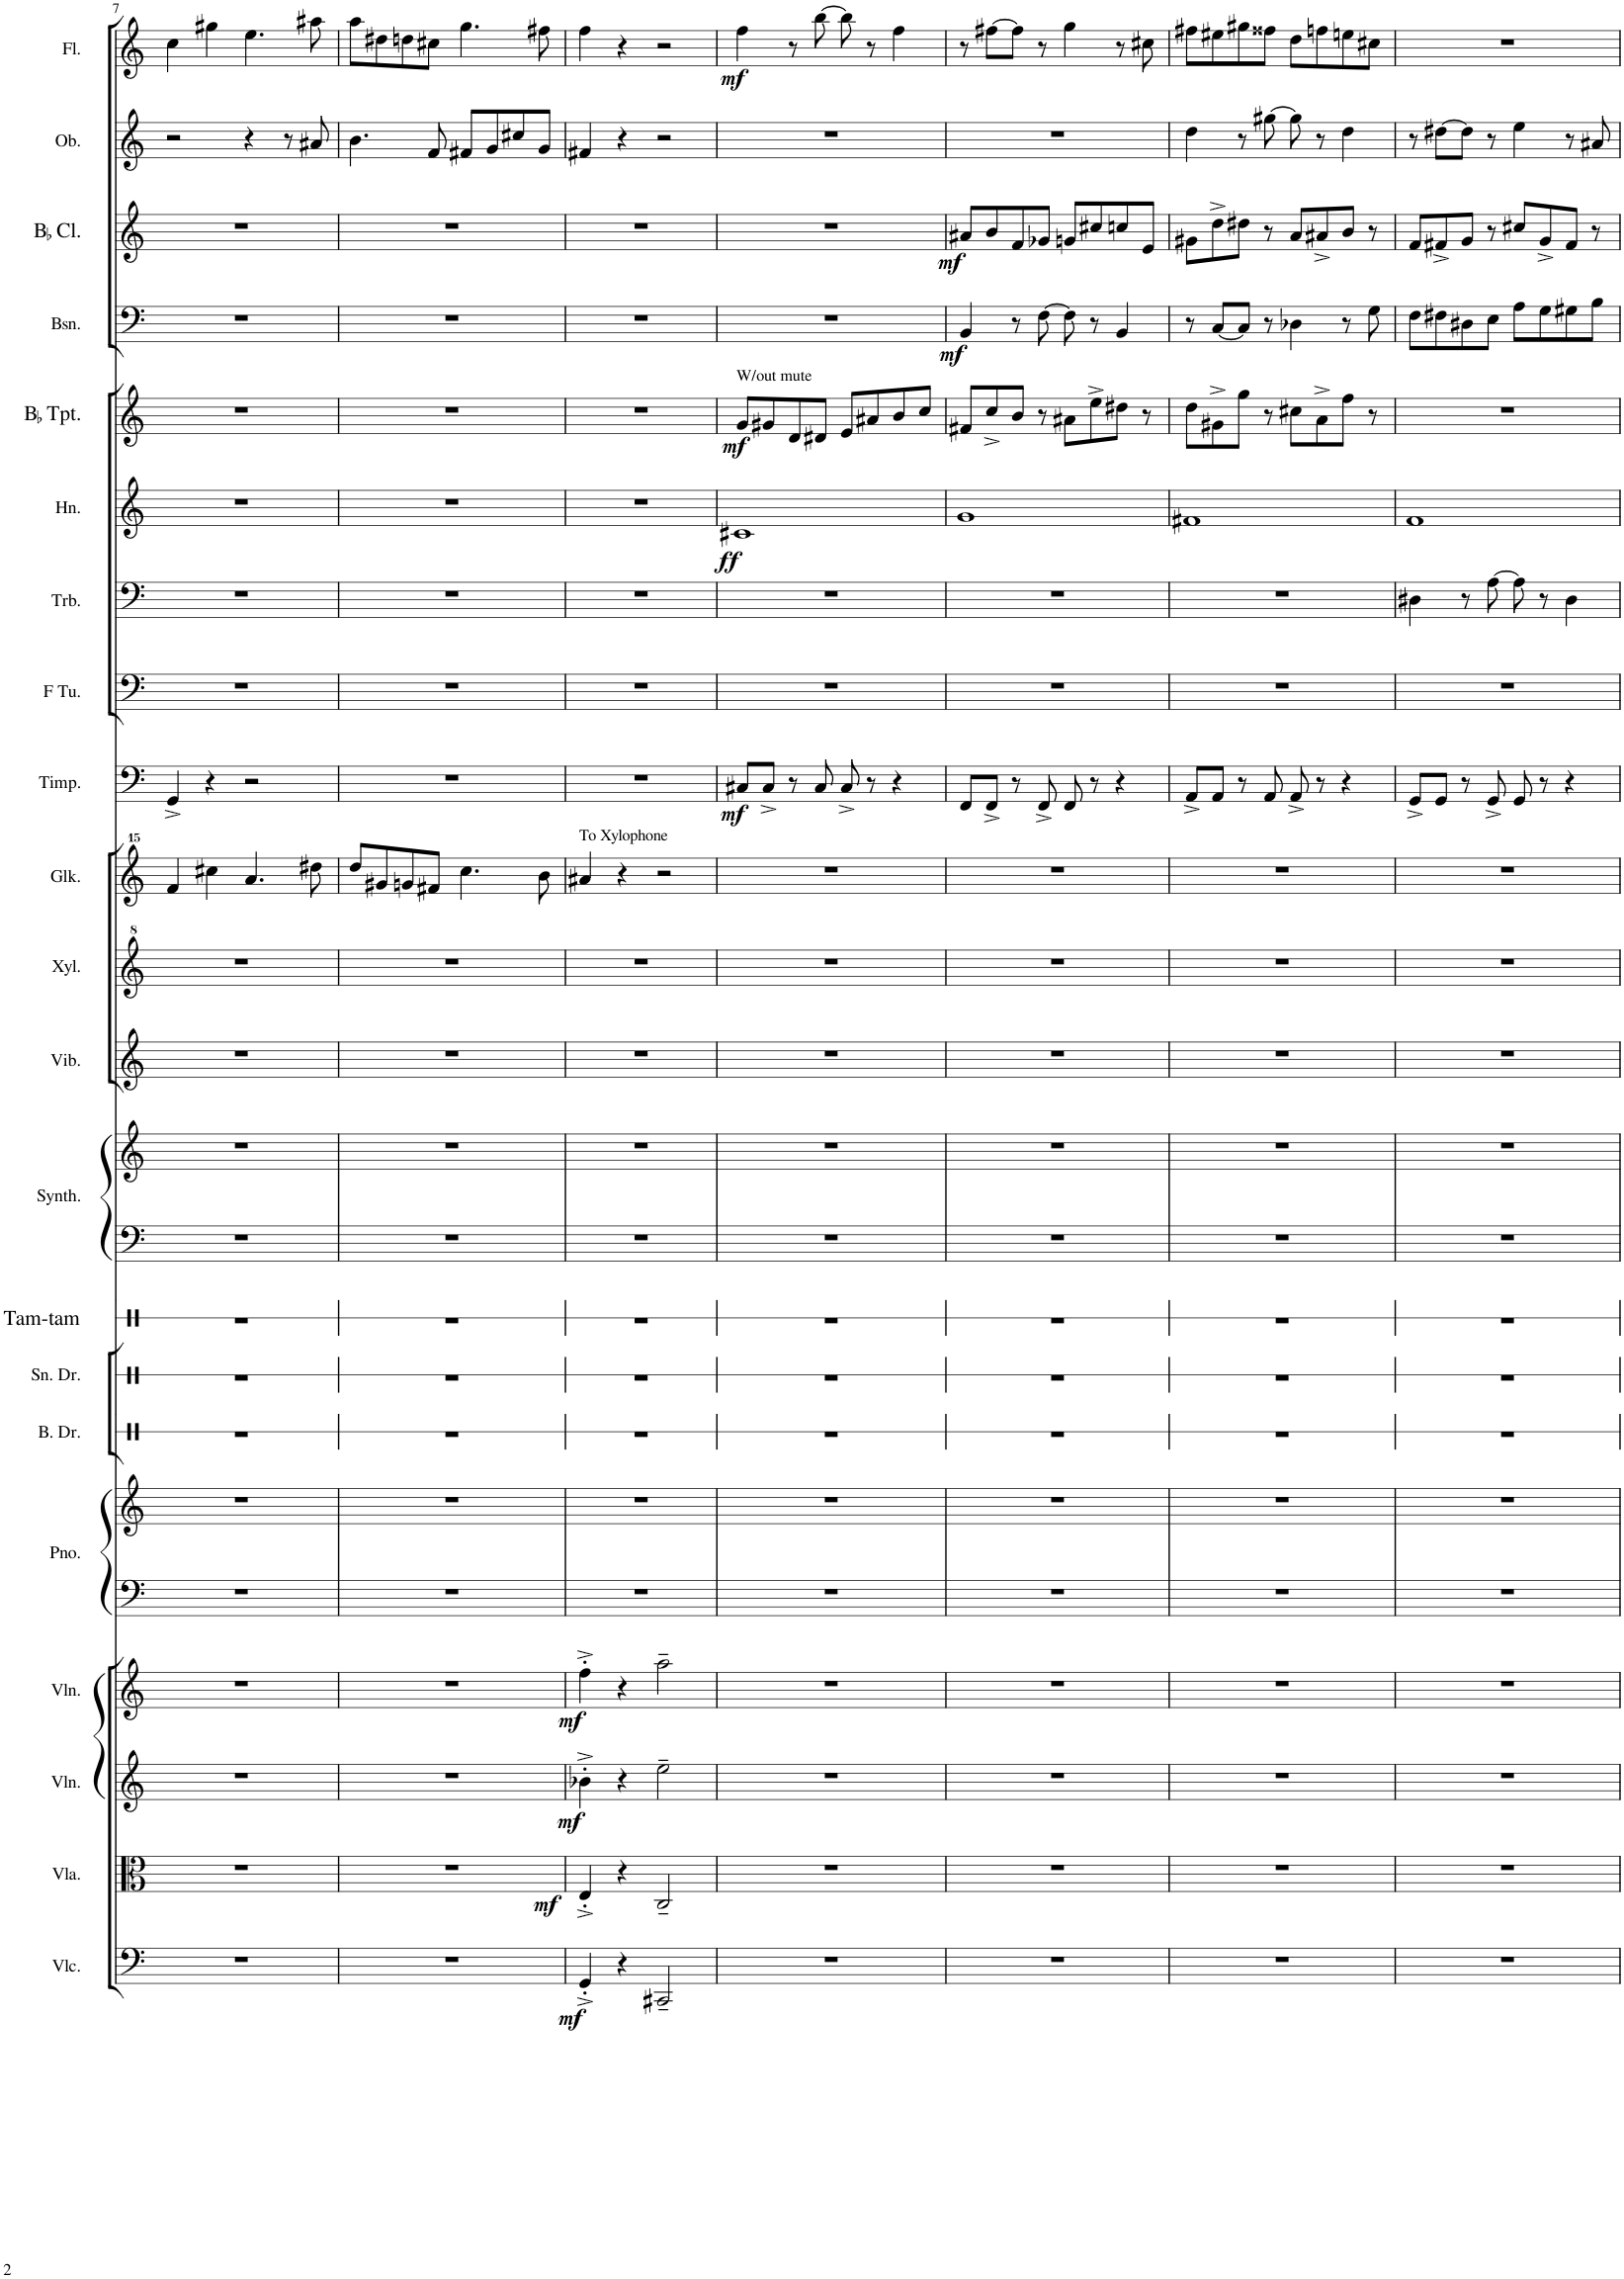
**kern	**dynam	**kern	**dynam	**kern	**dynam	**kern	**dynam	**kern	**kern	**kern	**kern	**kern	**kern	**kern	**kern	**kern	**kern	**kern	**dynam	**kern	**kern	**kern	**dynam	**kern	**dynam	**kern	**dynam	**kern	**dynam	**kern	**kern	**dynam
*part21	*part21	*part20	*part20	*part19	*part19	*part18	*part18	*part17	*part17	*part16	*part15	*part14	*part13	*part13	*part12	*part11	*part10	*part9	*part9	*part8	*part7	*part6	*part6	*part5	*part5	*part4	*part4	*part3	*part3	*part2	*part1	*part1
*staff23	*staff23	*staff22	*staff22	*staff21	*staff21	*staff20	*staff20	*staff19	*staff18	*staff17	*staff16	*staff15	*staff14	*staff13	*staff12	*staff11	*staff10	*staff9	*staff9	*staff8	*staff7	*staff6	*staff6	*staff5	*staff5	*staff4	*staff4	*staff3	*staff3	*staff2	*staff1	*staff1
*I"Violoncello	*	*I"Viola	*	*I"Violin	*	*I"Violin	*	*I"Piano	*	*I"Bass Drum	*I"Snare Drum	*I"Tam-tam	*I"Keyboard Synthesizer	*	*I"Vibraphone	*I"Xylophone	*I"Mallets (One Player) Glockenspiel	*I"Timpani	*	*I"F Tuba	*I"Trombone	*I"Horn	*	*I"BaccidentalFlat Trumpet	*	*I"Bassoon	*	*I"BaccidentalFlat Clarinet	*	*I"Oboe	*I"Flute	*
*I'Vlc.	*	*I'Vla.	*	*I'Vln.	*	*I'Vln.	*	*I'Pno.	*	*I'B. Dr.	*I'Sn. Dr.	*I'Tam-tam	*I'Synth.	*	*I'Vib.	*I'Xyl.	*I'Glk.	*I'Timp.	*	*I'F Tu.	*I'Trb.	*I'Hn.	*	*I'BaccidentalFlat Tpt.	*	*I'Bsn.	*	*I'BaccidentalFlat Cl.	*	*I'Ob.	*I'Fl.	*
!!LO:PB:g=z
*clefF4	*	*clefC3	*	*clefG2	*	*clefG2	*	*clefF4	*clefG2	*clefX	*clefX	*clefX	*clefF4	*clefG2	*clefG2	*clefG^2	*clefG^^2	*clefF4	*	*clefF4	*clefF4	*clefG2	*	*clefG2	*	*clefF4	*	*clefG2	*	*clefG2	*clefG2	*
*	*	*	*	*	*	*	*	*	*	*	*	*	*	*	*	*	*	*	*	*	*	*ITrd4c7	*	*ITrd1c2	*	*	*	*ITrd1c2	*	*	*	*
*k[]	*	*k[]	*	*k[]	*	*k[]	*	*k[]	*k[]	*k[]	*k[]	*k[]	*k[]	*k[]	*k[]	*k[]	*k[]	*k[]	*	*k[]	*k[]	*k[]	*	*k[]	*	*k[]	*	*k[]	*	*k[]	*k[]	*
*M4/4	*	*M4/4	*	*M4/4	*	*M4/4	*	*M4/4	*M4/4	*M4/4	*M4/4	*M4/4	*M4/4	*M4/4	*M4/4	*M4/4	*M4/4	*M4/4	*	*M4/4	*M4/4	*M4/4	*	*M4/4	*	*M4/4	*	*M4/4	*	*M4/4	*M4/4	*
=7	=7	=7	=7	=7	=7	=7	=7	=7	=7	=7	=7	=7	=7	=7	=7	=7	=7	=7	=7	=7	=7	=7	=7	=7	=7	=7	=7	=7	=7	=7	=7	=7
1r	.	1r	.	1r	.	1r	.	1r	1r	1r	1r	1r	1r	1r	1r	1r	4fff/	4GG^/	.	1r	1r	1r	.	1r	.	1r	.	1r	.	2r	4cc\	.
.	.	.	.	.	.	.	.	.	.	.	.	.	.	.	.	.	4cccc#X\	4r	.	.	.	.	.	.	.	.	.	.	.	.	4gg#X\	.
.	.	.	.	.	.	.	.	.	.	.	.	.	.	.	.	.	4.aaa/	2r	.	.	.	.	.	.	.	.	.	.	.	4r	4.ee\	.
.	.	.	.	.	.	.	.	.	.	.	.	.	.	.	.	.	.	.	.	.	.	.	.	.	.	.	.	.	.	8r	.	.
.	.	.	.	.	.	.	.	.	.	.	.	.	.	.	.	.	8dddd#X\	.	.	.	.	.	.	.	.	.	.	.	.	8a#X/	8aa#X\	.
=8	=8	=8	=8	=8	=8	=8	=8	=8	=8	=8	=8	=8	=8	=8	=8	=8	=8	=8	=8	=8	=8	=8	=8	=8	=8	=8	=8	=8	=8	=8	=8	=8
1r	.	1r	.	1r	.	1r	.	1r	1r	1r	1r	1r	1r	1r	1r	1r	8dddd/L	1r	.	1r	1r	1r	.	1r	.	1r	.	1r	.	4.b\	8aa\L	.
.	.	.	.	.	.	.	.	.	.	.	.	.	.	.	.	.	8ggg#X/	.	.	.	.	.	.	.	.	.	.	.	.	.	8dd#X\	.
.	.	.	.	.	.	.	.	.	.	.	.	.	.	.	.	.	8gggn/	.	.	.	.	.	.	.	.	.	.	.	.	.	8ddn\	.
.	.	.	.	.	.	.	.	.	.	.	.	.	.	.	.	.	8fff#X/J	.	.	.	.	.	.	.	.	.	.	.	.	8f/	8cc#X\J	.
.	.	.	.	.	.	.	.	.	.	.	.	.	.	.	.	.	4.cccc\	.	.	.	.	.	.	.	.	.	.	.	.	8f#X/L	4.gg\	.
.	.	.	.	.	.	.	.	.	.	.	.	.	.	.	.	.	.	.	.	.	.	.	.	.	.	.	.	.	.	8g/	.	.
.	.	.	.	.	.	.	.	.	.	.	.	.	.	.	.	.	.	.	.	.	.	.	.	.	.	.	.	.	.	8cc#X/	.	.
.	.	.	.	.	.	.	.	.	.	.	.	.	.	.	.	.	8bbb\	.	.	.	.	.	.	.	.	.	.	.	.	8g/J	8ff#X\	.
=9	=9	=9	=9	=9	=9	=9	=9	=9	=9	=9	=9	=9	=9	=9	=9	=9	=9	=9	=9	=9	=9	=9	=9	=9	=9	=9	=9	=9	=9	=9	=9	=9
!	!	!	!	!	!	!	!	!	!	!	!	!	!	!	!	!	!LO:TX:a:t=To Xylophone	!	!	!	!	!	!	!	!	!	!	!	!	!	!	!
!	!LO:DY:b	!	!LO:DY:b	!	!LO:DY:b	!	!LO:DY:b	!	!	!	!	!	!	!	!	!	!	!	!	!	!	!	!	!	!	!	!	!	!	!	!	!
4GG'^/	mf	4E'^/	mf	4b-X'^\	mf	4ff'^\	mf	1r	1r	1r	1r	1r	1r	1r	1r	1r	4aaa#X/	1r	.	1r	1r	1r	.	1r	.	1r	.	1r	.	4f#X/	4ff\	.
4r	.	4r	.	4r	.	4r	.	.	.	.	.	.	.	.	.	.	4r	.	.	.	.	.	.	.	.	.	.	.	.	4r	4r	.
2CC#X~/	.	2C~/	.	2ee~\	.	2aa~\	.	.	.	.	.	.	.	.	.	.	2r	.	.	.	.	.	.	.	.	.	.	.	.	2r	2r	.
=10	=10	=10	=10	=10	=10	=10	=10	=10	=10	=10	=10	=10	=10	=10	=10	=10	=10	=10	=10	=10	=10	=10	=10	=10	=10	=10	=10	=10	=10	=10	=10	=10
!	!	!	!	!	!	!	!	!	!	!	!	!	!	!	!	!	!	!	!	!	!	!	!	!LO:TX:a:t=W/out mute	!	!	!	!	!	!	!	!
!	!	!	!	!	!	!	!	!	!	!	!	!	!	!	!	!	!	!	!LO:DY:b	!	!	!	!LO:DY:b	!	!LO:DY:b	!	!	!	!	!	!	!LO:DY:b
1r	.	1r	.	1r	.	1r	.	1r	1r	1r	1r	1r	1r	1r	1r	1r	1r	8C#X/L	mf	1r	1r	1c#X	ff	8g/L	mf	1r	.	1r	.	1r	4ff\	mf
.	.	.	.	.	.	.	.	.	.	.	.	.	.	.	.	.	.	8C#^/J	.	.	.	.	.	8g#X/	.	.	.	.	.	.	.	.
.	.	.	.	.	.	.	.	.	.	.	.	.	.	.	.	.	.	8r	.	.	.	.	.	8d/	.	.	.	.	.	.	8r	.
.	.	.	.	.	.	.	.	.	.	.	.	.	.	.	.	.	.	8C#/	.	.	.	.	.	8d#X/J	.	.	.	.	.	.	[8bb\	.
.	.	.	.	.	.	.	.	.	.	.	.	.	.	.	.	.	.	8C#^/	.	.	.	.	.	8e/L	.	.	.	.	.	.	8bb\]	.
.	.	.	.	.	.	.	.	.	.	.	.	.	.	.	.	.	.	8r	.	.	.	.	.	8a#X/	.	.	.	.	.	.	8r	.
.	.	.	.	.	.	.	.	.	.	.	.	.	.	.	.	.	.	4r	.	.	.	.	.	8b/	.	.	.	.	.	.	4ff\	.
.	.	.	.	.	.	.	.	.	.	.	.	.	.	.	.	.	.	.	.	.	.	.	.	8cc/J	.	.	.	.	.	.	.	.
=11	=11	=11	=11	=11	=11	=11	=11	=11	=11	=11	=11	=11	=11	=11	=11	=11	=11	=11	=11	=11	=11	=11	=11	=11	=11	=11	=11	=11	=11	=11	=11	=11
!	!	!	!	!	!	!	!	!	!	!	!	!	!	!	!	!	!	!	!	!	!	!	!	!	!	!	!LO:DY:b	!	!LO:DY:b	!	!	!
1r	.	1r	.	1r	.	1r	.	1r	1r	1r	1r	1r	1r	1r	1r	1r	1r	8FF/L	.	1r	1r	1g	.	8f#X/L	.	4BB/	mf	8a#X/L	mf	1r	8r	.
.	.	.	.	.	.	.	.	.	.	.	.	.	.	.	.	.	.	8FF^/J	.	.	.	.	.	8cc^/	.	.	.	8b/	.	.	[8ff#X\L	.
.	.	.	.	.	.	.	.	.	.	.	.	.	.	.	.	.	.	8r	.	.	.	.	.	8b/J	.	8r	.	8f/	.	.	8ff#\J]	.
.	.	.	.	.	.	.	.	.	.	.	.	.	.	.	.	.	.	8FF^/	.	.	.	.	.	8r	.	[8F\	.	8g-X/J	.	.	8r	.
.	.	.	.	.	.	.	.	.	.	.	.	.	.	.	.	.	.	8FF/	.	.	.	.	.	8a#X\L	.	8F\]	.	8gn/L	.	.	4gg\	.
.	.	.	.	.	.	.	.	.	.	.	.	.	.	.	.	.	.	8r	.	.	.	.	.	8ee^\	.	8r	.	8cc#X/	.	.	.	.
.	.	.	.	.	.	.	.	.	.	.	.	.	.	.	.	.	.	4r	.	.	.	.	.	8dd#X\J	.	4BB/	.	8ccn/	.	.	8r	.
.	.	.	.	.	.	.	.	.	.	.	.	.	.	.	.	.	.	.	.	.	.	.	.	8r	.	.	.	8e/J	.	.	8cc#X\	.
=12	=12	=12	=12	=12	=12	=12	=12	=12	=12	=12	=12	=12	=12	=12	=12	=12	=12	=12	=12	=12	=12	=12	=12	=12	=12	=12	=12	=12	=12	=12	=12	=12
1r	.	1r	.	1r	.	1r	.	1r	1r	1r	1r	1r	1r	1r	1r	1r	1r	8AA^/L	.	1r	1r	1f#X	.	8dd\L	.	8r	.	8g#X\L	.	4dd\	8ff#X\L	.
.	.	.	.	.	.	.	.	.	.	.	.	.	.	.	.	.	.	8AA/J	.	.	.	.	.	8g#X^\	.	[8C/L	.	8dd^\	.	.	8ee#X\	.
.	.	.	.	.	.	.	.	.	.	.	.	.	.	.	.	.	.	8r	.	.	.	.	.	8gg\J	.	8C/J]	.	8dd#X\J	.	8r	8gg#X\	.
.	.	.	.	.	.	.	.	.	.	.	.	.	.	.	.	.	.	8AA/	.	.	.	.	.	8r	.	8r	.	8r	.	[8gg#X\	8ff##X\J	.
.	.	.	.	.	.	.	.	.	.	.	.	.	.	.	.	.	.	8AA^/	.	.	.	.	.	8cc#X\L	.	4D-X\	.	8a/L	.	8gg#\]	8dd\L	.
.	.	.	.	.	.	.	.	.	.	.	.	.	.	.	.	.	.	8r	.	.	.	.	.	8a^\	.	.	.	8a#X^/	.	8r	8ffn\	.
.	.	.	.	.	.	.	.	.	.	.	.	.	.	.	.	.	.	4r	.	.	.	.	.	8ff\J	.	8r	.	8b/J	.	4dd\	8een\	.
.	.	.	.	.	.	.	.	.	.	.	.	.	.	.	.	.	.	.	.	.	.	.	.	8r	.	8G\	.	8r	.	.	8cc#X\J	.
=13	=13	=13	=13	=13	=13	=13	=13	=13	=13	=13	=13	=13	=13	=13	=13	=13	=13	=13	=13	=13	=13	=13	=13	=13	=13	=13	=13	=13	=13	=13	=13	=13
1r	.	1r	.	1r	.	1r	.	1r	1r	1r	1r	1r	1r	1r	1r	1r	1r	8GG^/L	.	1r	4D#X\	1f	.	1r	.	8F\L	.	8f/L	.	8r	1r	.
.	.	.	.	.	.	.	.	.	.	.	.	.	.	.	.	.	.	8GG/J	.	.	.	.	.	.	.	8F#X\	.	8f#X^/	.	[8dd#X\L	.	.
.	.	.	.	.	.	.	.	.	.	.	.	.	.	.	.	.	.	8r	.	.	8r	.	.	.	.	8D#X\	.	8g/J	.	8dd#\J]	.	.
.	.	.	.	.	.	.	.	.	.	.	.	.	.	.	.	.	.	8GG^/	.	.	[8A\	.	.	.	.	8E\J	.	8r	.	8r	.	.
.	.	.	.	.	.	.	.	.	.	.	.	.	.	.	.	.	.	8GG/	.	.	8A\]	.	.	.	.	8A\L	.	8cc#X/L	.	4ee\	.	.
.	.	.	.	.	.	.	.	.	.	.	.	.	.	.	.	.	.	8r	.	.	8r	.	.	.	.	8G\	.	8g^/	.	.	.	.
.	.	.	.	.	.	.	.	.	.	.	.	.	.	.	.	.	.	4r	.	.	4D#\	.	.	.	.	8G#X\	.	8f#/J	.	8r	.	.
.	.	.	.	.	.	.	.	.	.	.	.	.	.	.	.	.	.	.	.	.	.	.	.	.	.	8B\J	.	8r	.	8a#X/	.	.
=	=	=	=	=	=	=	=	=	=	=	=	=	=	=	=	=	=	=	=	=	=	=	=	=	=	=	=	=	=	=	=	=
*-	*-	*-	*-	*-	*-	*-	*-	*-	*-	*-	*-	*-	*-	*-	*-	*-	*-	*-	*-	*-	*-	*-	*-	*-	*-	*-	*-	*-	*-	*-	*-	*-
